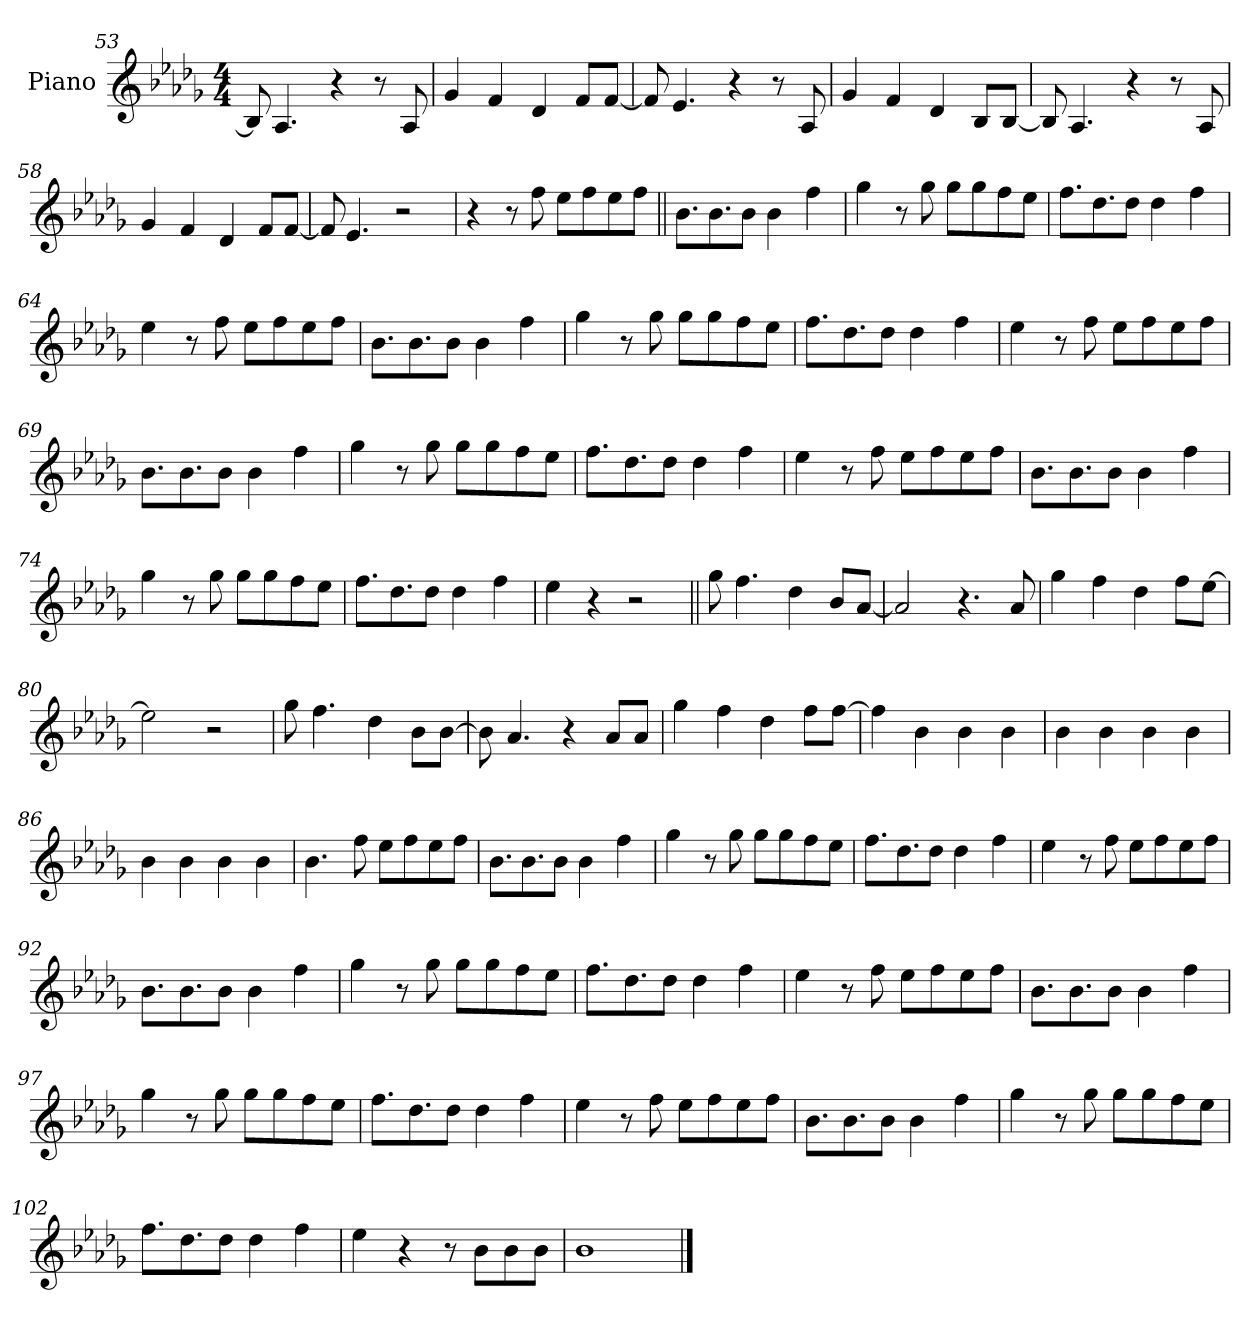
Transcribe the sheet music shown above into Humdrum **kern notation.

**kern
*part1
*staff1
*I"Piano
*I'Pno.
*clefG2
*k[b-e-a-d-g-]
*M4/4
=53
8B-]
4.A-
4r
8r
8A-
=54
4g-
4f
4d-
8fL
[8fJ
=55
8f]
4.e-
4r
8r
8A-
=56
4g-
4f
4d-
8B-L
[8B-J
=57
8B-]
4.A-
4r
8r
8A-
=58
4g-
4f
4d-
8fL
[8fJ
=59
8f]
4.e-
2r
=60
4r
8r
8ff
8ee-L
8ff
8ee-
8ffJ
=61||
8.b-L
8.b-
8b-J
4b-
4ff
=62
4gg-
8r
8gg-
8gg-L
8gg-
8ff
8ee-J
=63
8.ffL
8.dd-
8dd-J
4dd-
4ff
=64
4ee-
8r
8ff
8ee-L
8ff
8ee-
8ffJ
=65
8.b-L
8.b-
8b-J
4b-
4ff
=66
4gg-
8r
8gg-
8gg-L
8gg-
8ff
8ee-J
=67
8.ffL
8.dd-
8dd-J
4dd-
4ff
=68
4ee-
8r
8ff
8ee-L
8ff
8ee-
8ffJ
=69
8.b-L
8.b-
8b-J
4b-
4ff
=70
4gg-
8r
8gg-
8gg-L
8gg-
8ff
8ee-J
=71
8.ffL
8.dd-
8dd-J
4dd-
4ff
=72
4ee-
8r
8ff
8ee-L
8ff
8ee-
8ffJ
=73
8.b-L
8.b-
8b-J
4b-
4ff
=74
4gg-
8r
8gg-
8gg-L
8gg-
8ff
8ee-J
=75
8.ffL
8.dd-
8dd-J
4dd-
4ff
=76
4ee-
4r
2r
=77||
8gg-
4.ff
4dd-
8b-L
[8a-J
=78
2a-]
4.r
8a-
=79
4gg-
4ff
4dd-
8ffL
[8ee-J
=80
2ee-]
2r
=81
8gg-
4.ff
4dd-
8b-L
[8b-J
=82
8b-]
4.a-
4r
8a-L
8a-J
=83
4gg-
4ff
4dd-
8ffL
[8ffJ
=84
4ff]
4b-
4b-
4b-
=85
4b-
4b-
4b-
4b-
=86
4b-
4b-
4b-
4b-
=87
4.b-
8ff
8ee-L
8ff
8ee-
8ffJ
=88
8.b-L
8.b-
8b-J
4b-
4ff
=89
4gg-
8r
8gg-
8gg-L
8gg-
8ff
8ee-J
=90
8.ffL
8.dd-
8dd-J
4dd-
4ff
=91
4ee-
8r
8ff
8ee-L
8ff
8ee-
8ffJ
=92
8.b-L
8.b-
8b-J
4b-
4ff
=93
4gg-
8r
8gg-
8gg-L
8gg-
8ff
8ee-J
=94
8.ffL
8.dd-
8dd-J
4dd-
4ff
=95
4ee-
8r
8ff
8ee-L
8ff
8ee-
8ffJ
=96
8.b-L
8.b-
8b-J
4b-
4ff
=97
4gg-
8r
8gg-
8gg-L
8gg-
8ff
8ee-J
=98
8.ffL
8.dd-
8dd-J
4dd-
4ff
=99
4ee-
8r
8ff
8ee-L
8ff
8ee-
8ffJ
=100
8.b-L
8.b-
8b-J
4b-
4ff
=101
4gg-
8r
8gg-
8gg-L
8gg-
8ff
8ee-J
=102
8.ffL
8.dd-
8dd-J
4dd-
4ff
=103
4ee-
4r
8r
8b-L
8b-
8b-J
=104
1b-
==
*-
